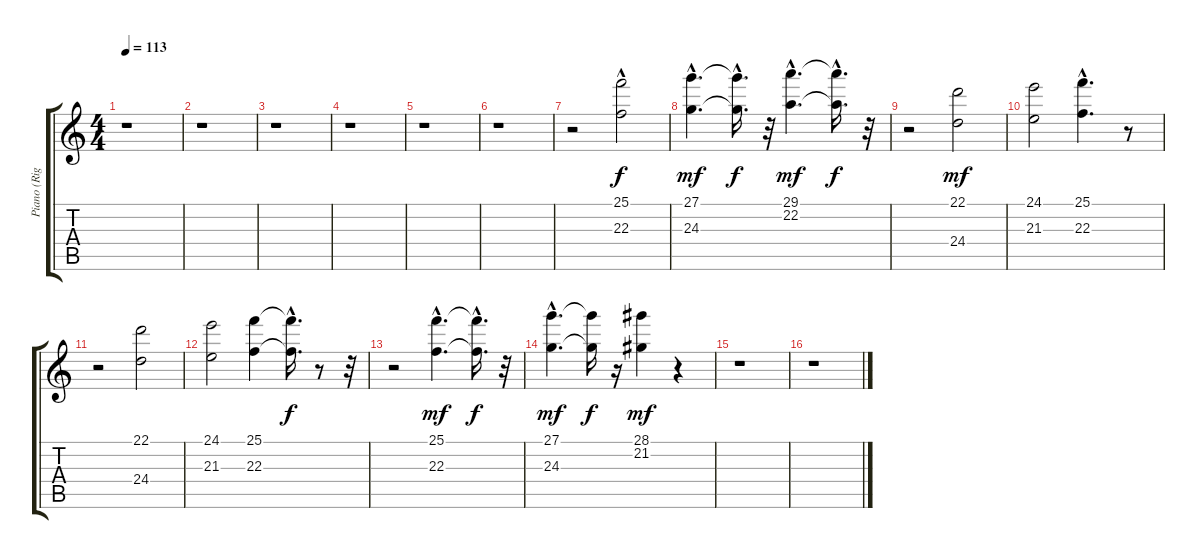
\track ("Piano (Right)" "Piano (Rig") {instrument brightacousticpiano}
\staff {score tabs}
\tuning (E4 B3 G3 D3 A2 E2) {hide}
\ts (4 4)
\tempo 113
\clef g2
\ks c
r.1{dy f} |
r.1 |
r.1 |
r.1 |
r.1 |
r.1 |
r.2 (25.1{hac} 22.3).2 |
(27.1{hac} 24.3{hac}).4{d dy mf} (27.1{hac t} 24.3{hac t}).16{d dy f} r.32 (29.1{hac} 22.2{hac}).4{d dy mf} (29.1{hac t} 22.2{hac t}).16{d dy f} r.32 |
r.2 (22.1 24.4).2{dy mf} |
(24.1 21.3).2 (25.1{hac} 22.3{hac}).4{d} r.8 |
r.2 (22.1 24.4).2 |
(24.1 21.3).2 (25.1 22.3).4 (25.1{hac t} 22.3{hac t}).16{d dy f} r.8 r.32 |
r.2 (25.1{hac} 22.3{hac}).4{d dy mf} (25.1{t} 22.3{hac t}).16{d dy f} r.32 |
(27.1{hac} 24.3{hac}).4{d dy mf} (27.1{t} 24.3{t}).16{dy f} r.16 (28.1 21.2).4{dy mf} r.4 |
r.1 |
r.1
